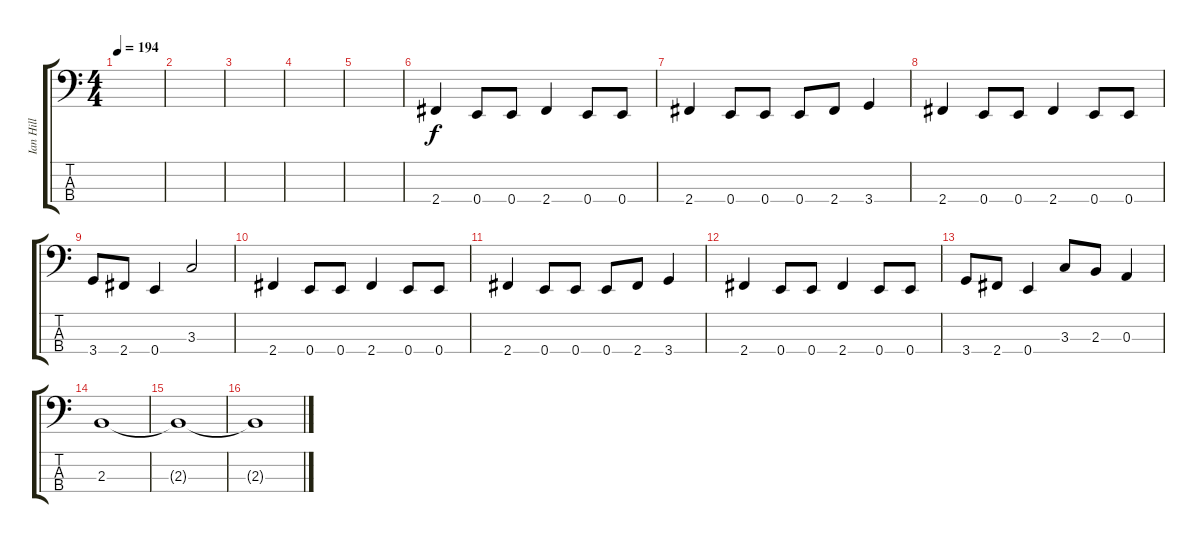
\track ("Ian Hill" "Ian Hill") {instrument electricbasspick}
\staff {score tabs}
\tuning (G2 D2 A1 E1) {hide}
\ts (4 4)
\tempo 194
\clef f4
\ks c
|
|
|
|
|
2.4.4 0.4.8 0.4.8 2.4.4 0.4.8 0.4.8 |
2.4.4 0.4.8 0.4.8 0.4.8 2.4.8 3.4.4 |
2.4.4 0.4.8 0.4.8 2.4.4 0.4.8 0.4.8 |
3.4.8 2.4.8 0.4.4 3.3.2 |
2.4.4 0.4.8 0.4.8 2.4.4 0.4.8 0.4.8 |
2.4.4 0.4.8 0.4.8 0.4.8 2.4.8 3.4.4 |
2.4.4 0.4.8 0.4.8 2.4.4 0.4.8 0.4.8 |
3.4.8 2.4.8 0.4.4 3.3.8 2.3.8 0.3.4 |
2.3.1 |
2.3{t}.1 |
2.3{t}.1
